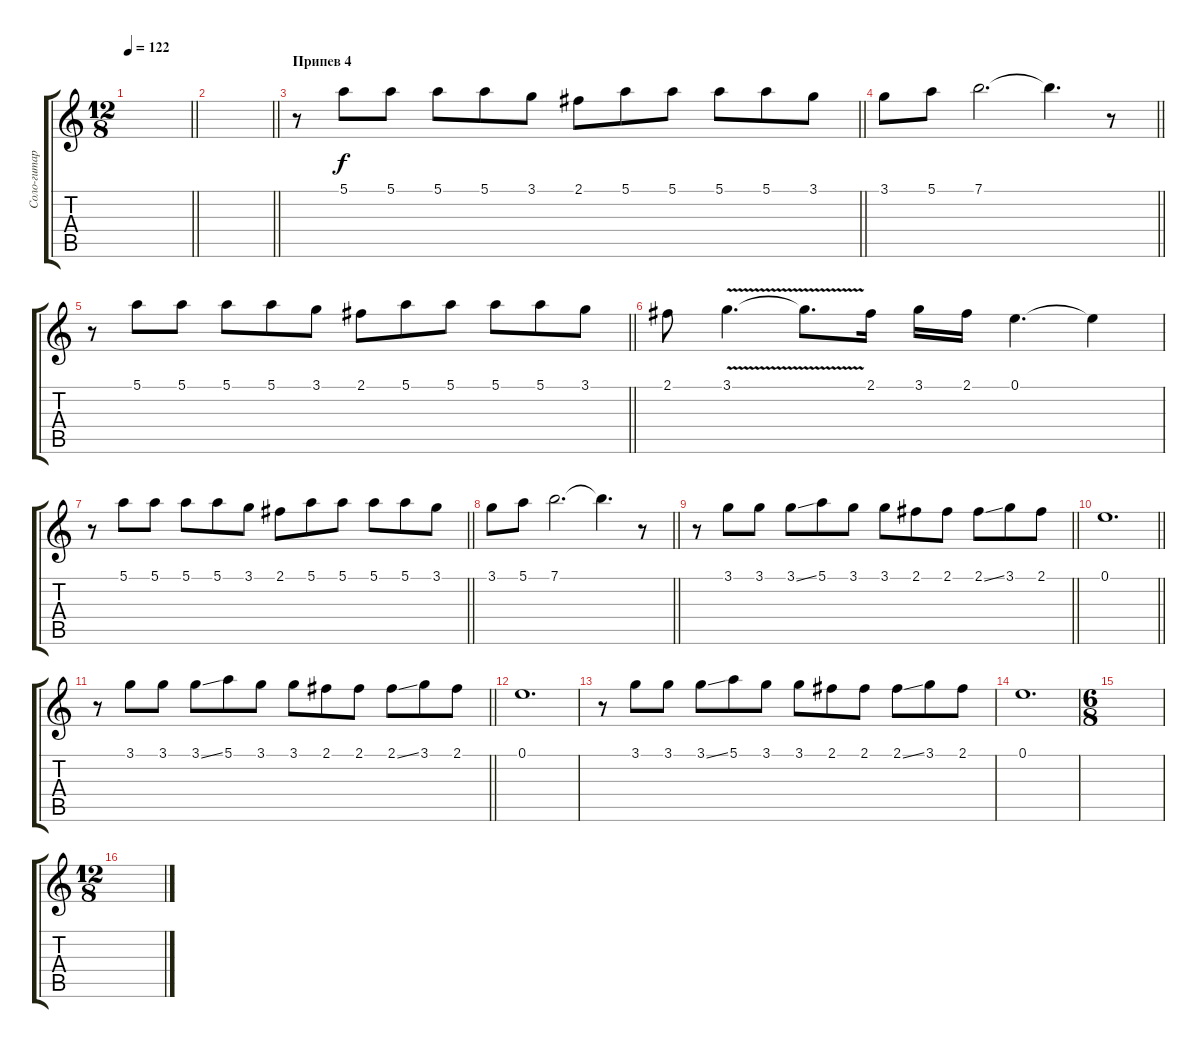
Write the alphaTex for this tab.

\track ("Соло-гитара эхо" "Соло-гитар") {instrument overdrivenguitar}
\staff {score tabs}
\tuning (E4 B3 G3 D3 A2 E2) {hide}
\ts (12 8)
\tempo 122
\clef g2
\barLineRight lightlight
\ks c
|
\barLineRight lightlight
|
\section ("" "Припев 4")
\barLineRight lightlight
r.8 5.1.8{dy f} 5.1.8 5.1.8 5.1.8 3.1.8 2.1.8 5.1.8 5.1.8 5.1.8 5.1.8 3.1.8 |
\barLineRight lightlight
3.1.8 5.1.8 7.1.2{d} 7.1{t}.4{d} r.8 |
\barLineRight lightlight
r.8 5.1.8 5.1.8 5.1.8 5.1.8 3.1.8 2.1.8 5.1.8 5.1.8 5.1.8 5.1.8 3.1.8 |
2.1.8 3.1{v}.4{d} 3.1{t}.8{d} 2.1.16 3.1.16 2.1.16 0.1.4{d} 0.1{t}.4 |
\barLineRight lightlight
r.8 5.1.8 5.1.8 5.1.8 5.1.8 3.1.8 2.1.8 5.1.8 5.1.8 5.1.8 5.1.8 3.1.8 |
\barLineRight lightlight
3.1.8 5.1.8 7.1.2{d} 7.1{t}.4{d} r.8 |
\barLineRight lightlight
r.8 3.1.8 3.1.8 3.1{ss}.8 5.1.8 3.1.8 3.1.8 2.1.8 2.1.8 2.1{ss}.8 3.1.8 2.1.8 |
\barLineRight lightlight
0.1.1{d} |
\barLineRight lightlight
r.8 3.1.8 3.1.8 3.1{ss}.8 5.1.8 3.1.8 3.1.8 2.1.8 2.1.8 2.1{ss}.8 3.1.8 2.1.8 |
0.1.1{d} |
r.8 3.1.8 3.1.8 3.1{ss}.8 5.1.8 3.1.8 3.1.8 2.1.8 2.1.8 2.1{ss}.8 3.1.8 2.1.8 |
0.1.1{d} |
\ts (6 8)
|
\ts (12 8)
